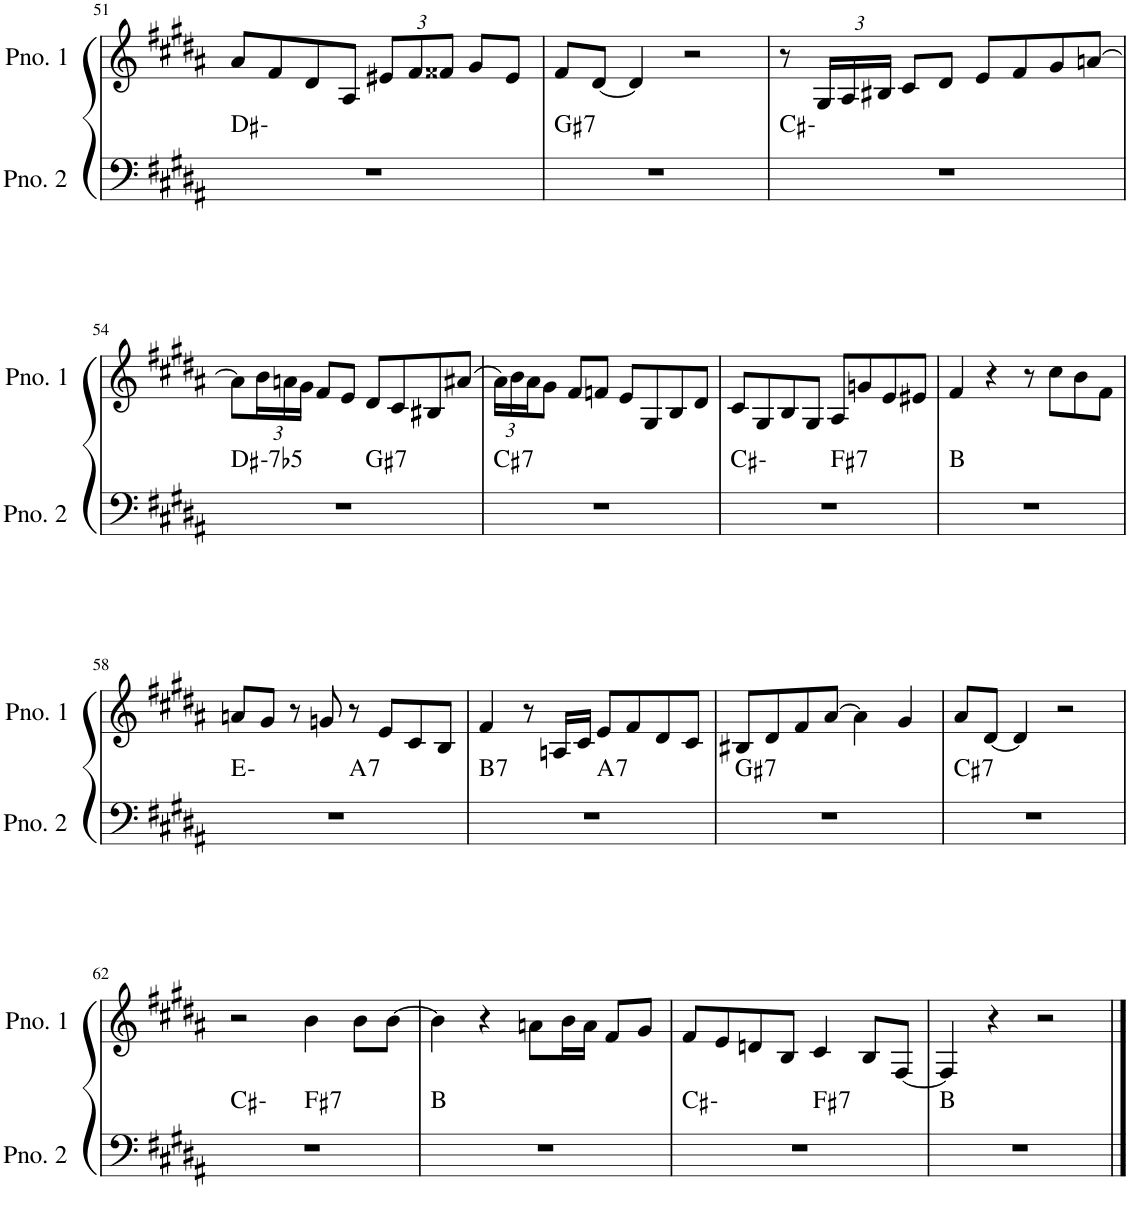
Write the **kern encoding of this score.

**kern	**harte	**kern
*part2	*part2	*part1
*staff2	*	*staff1
*I"ピアノ 2	*	*I"ピアノ 1
!!LO:PB:g=z
*clefF4	*	*clefG2
*k[f#c#g#d#a#]	*	*k[f#c#g#d#a#]
*M4/4	*	*M4/4
=51	=51	=51
1r	D#:min	8a#/L
.	.	8f#/
.	.	8d#/
.	.	8A#/J
*	*	*Xbrackettup
.	.	12e#X/L
.	.	12f#/
.	.	12f##X/J
.	.	8g#/L
.	.	8e#/J
=52	=52	=52
!	!LO:H:kt=7	!
1r	G#:7	8f#/L
.	.	[8d#/J
.	.	4d#/]
.	.	2r
=53	=53	=53
1r	C#:min	8r
.	.	24G#/LL
.	.	24A#/
.	.	24B#X/JJ
.	.	8c#/L
.	.	8d#/J
.	.	8e/L
.	.	8f#/
.	.	8g#/
.	.	[8an/J
!!LO:LB:g=z
=54	=54	=54
!	!LO:H:kt=-7b5	!
*^	*	*
1r	2ryy	D#:hdim7	8a\L]
.	.	.	24b\L
.	.	.	24an\
.	.	.	24g#\JJ
.	.	.	8f#/L
.	.	.	8e/J
!	!	!LO:H:kt=7	!
.	2ryy	G#:7	8d#/L
.	.	.	8c#/
.	.	.	8B#X/
.	.	.	(8a#X/J
=55	=55	=55	=55
!	!	!LO:H:kt=7	!
*v	*v	*	*
1r	C#:7	24a#\LL)
.	.	24b\
.	.	24a#\J
.	.	8g#\J
.	.	8f#/L
.	.	8fn/J
.	.	8e/L
.	.	8G#/
.	.	8B/
.	.	8d#/J
=56	=56	=56
*^	*	*
1r	2ryy	C#:min	8c#/L
.	.	.	8G#/
.	.	.	8B/
.	.	.	8G#/J
!	!	!LO:H:kt=7	!
.	2ryy	F#:7	8A#/L
.	.	.	8gn/
.	.	.	8e/
.	.	.	8e#X/J
*v	*v	*	*
=57	=57	=57
1r	B:maj	4f#/
.	.	4r
.	.	8r
.	.	8cc#\L
.	.	8b\
.	.	8f#\J
!!LO:LB:g=z
=58	=58	=58
*^	*	*
1r	2ryy	E:min	8an/L
.	.	.	8g#/J
.	.	.	8r
.	.	.	8gn/
!	!	!LO:H:kt=7	!
.	2ryy	A:7	8r
.	.	.	8e/L
.	.	.	8c#/
.	.	.	8B/J
=59	=59	=59	=59
!	!	!LO:H:kt=7	!
1r	2ryy	B:7	4f#/
.	.	.	8r
.	.	.	16An/LL
.	.	.	16c#/JJ
!	!	!LO:H:kt=7	!
.	2ryy	A:7	8e/L
.	.	.	8f#/
.	.	.	8d#/
.	.	.	8c#/J
=60	=60	=60	=60
!	!	!LO:H:kt=7	!
*v	*v	*	*
1r	G#:7	8B#X/L
.	.	8d#/
.	.	8f#/
.	.	[8a#/J
.	.	4a#\]
.	.	4g#/
=61	=61	=61
!	!LO:H:kt=7	!
1r	C#:7	8a#/L
.	.	[8d#/J
.	.	4d#/]
.	.	2r
!!LO:LB:g=z
=62	=62	=62
*^	*	*
1r	2ryy	C#:min	2r
!	!	!LO:H:kt=7	!
.	2ryy	F#:7	4b\
.	.	.	8b\L
.	.	.	[8b\J
*v	*v	*	*
=63	=63	=63
1r	B:maj	4b\]
.	.	4r
.	.	8an\L
.	.	16b\L
.	.	16a\JJ
.	.	8f#/L
.	.	8g#/J
=64	=64	=64
*^	*	*
1r	2ryy	C#:min	8f#/L
.	.	.	8e/
.	.	.	8dn/
.	.	.	8B/J
!	!	!LO:H:kt=7	!
.	2ryy	F#:7	4c#/
.	.	.	8B/L
.	.	.	[8F#/J
*v	*v	*	*
=65	=65	=65
1r	B:maj	4F#/]
.	.	4r
.	.	2r
==	==	==
*-	*-	*-
